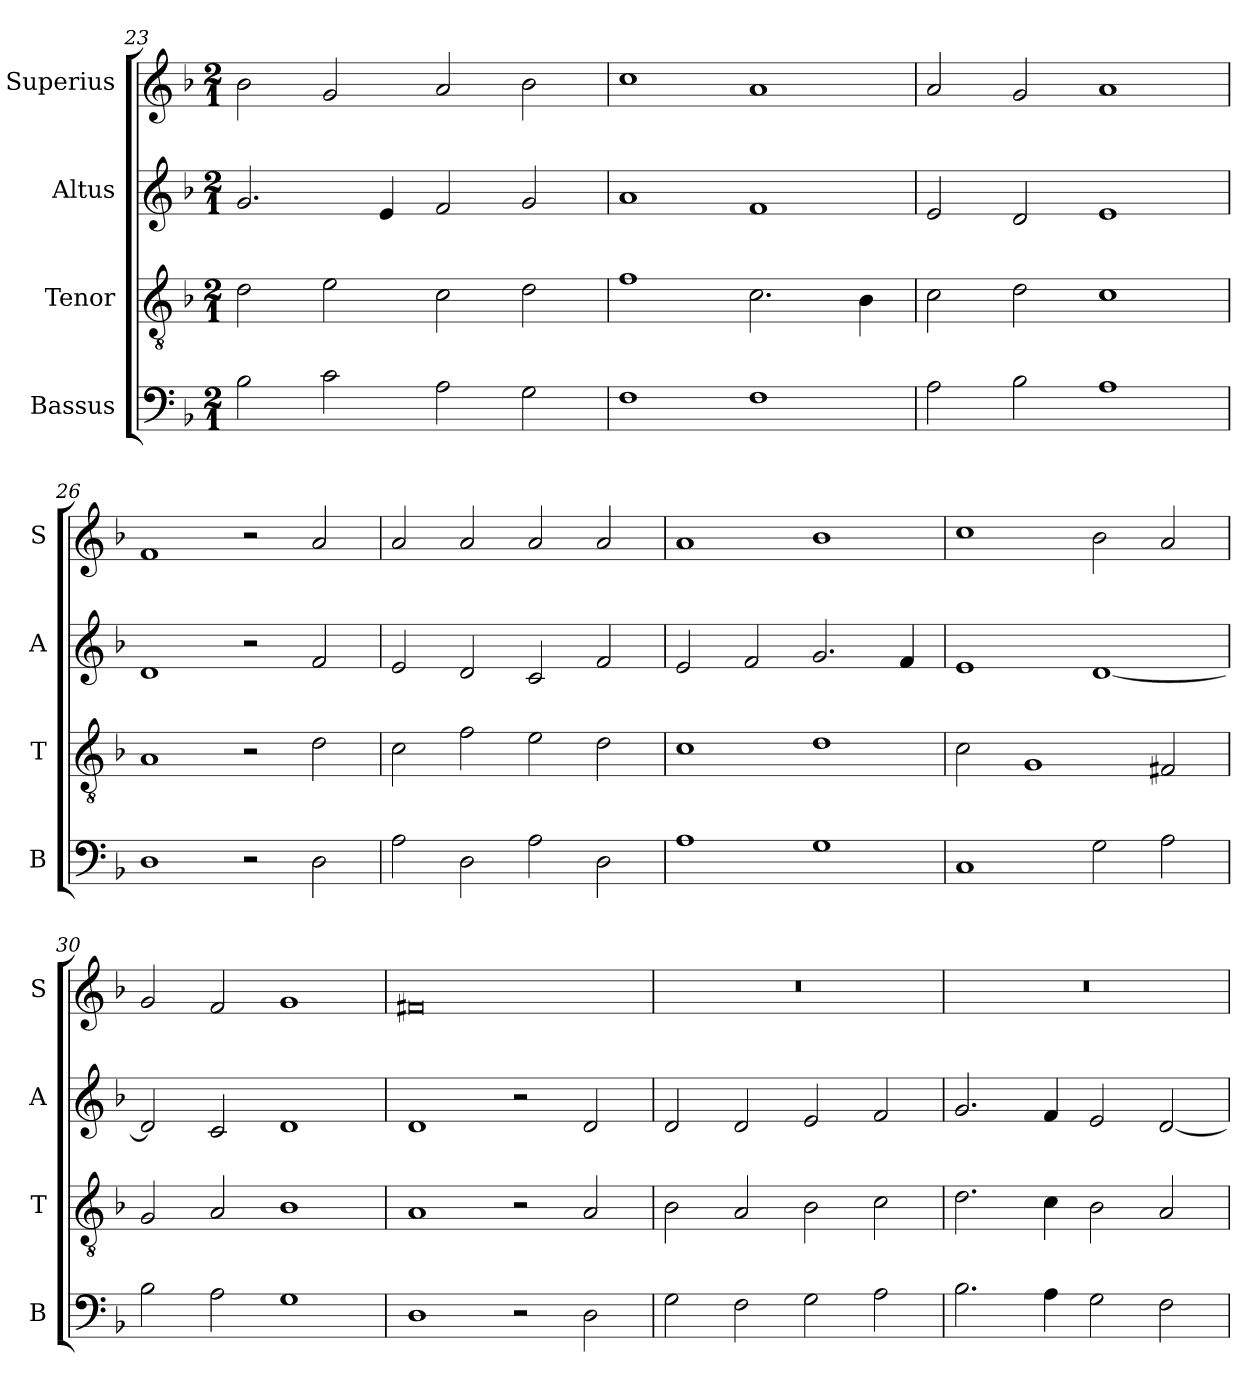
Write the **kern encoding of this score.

**kern	**kern	**kern	**kern
*part4	*part3	*part2	*part1
*staff4	*staff3	*staff2	*staff1
*I"Bassus	*I"Tenor	*I"Altus	*I"Superius
*I'B	*I'T	*I'A	*I'S
*clefF4	*clefGv2	*clefG2	*clefG2
*k[b-]	*k[b-]	*k[b-]	*k[b-]
*F:	*F:	*F:	*F:
*M2/1	*M2/1	*M2/1	*M2/1
=23	=23	=23	=23
2B-	2d	2.g	2b-
2c	2e	.	2g
.	.	4e	.
2A	2c	2f	2a
2G	2d	2g	2b-
=24	=24	=24	=24
1F	1f	1a	1cc
1F	2.c	1f	1a
.	4B-	.	.
=25	=25	=25	=25
2A	2c	2e	2a
2B-	2d	2d	2g
1A	1c	1e	1a
=26	=26	=26	=26
1D	1A	1d	1f
2r	2r	2r	2r
2D	2d	2f	2a
=27	=27	=27	=27
2A	2c	2e	2a
2D	2f	2d	2a
2A	2e	2c	2a
2D	2d	2f	2a
=28	=28	=28	=28
1A	1c	2e	1a
.	.	2f	.
1G	1d	2.g	1b-
.	.	4f	.
=29	=29	=29	=29
1C	2c	1e	1cc
.	1G	.	.
2G	.	[1d	2b-
2A	2F#X	.	2a
=30	=30	=30	=30
2B-	2G	2d]	2g
2A	2A	2c	2f
1G	1B-	1d	1g
=31	=31	=31	=31
1D	1A	1d	0f#X
2r	2r	2r	.
2D	2A	2d	.
=32	=32	=32	=32
2G	2B-	2d	0r
2F	2A	2d	.
2G	2B-	2e	.
2A	2c	2f	.
=33	=33	=33	=33
2.B-	2.d	2.g	0r
4A	4c	4f	.
2G	2B-	2e	.
2F	2A	[2d	.
=	=	=	=
*-	*-	*-	*-
